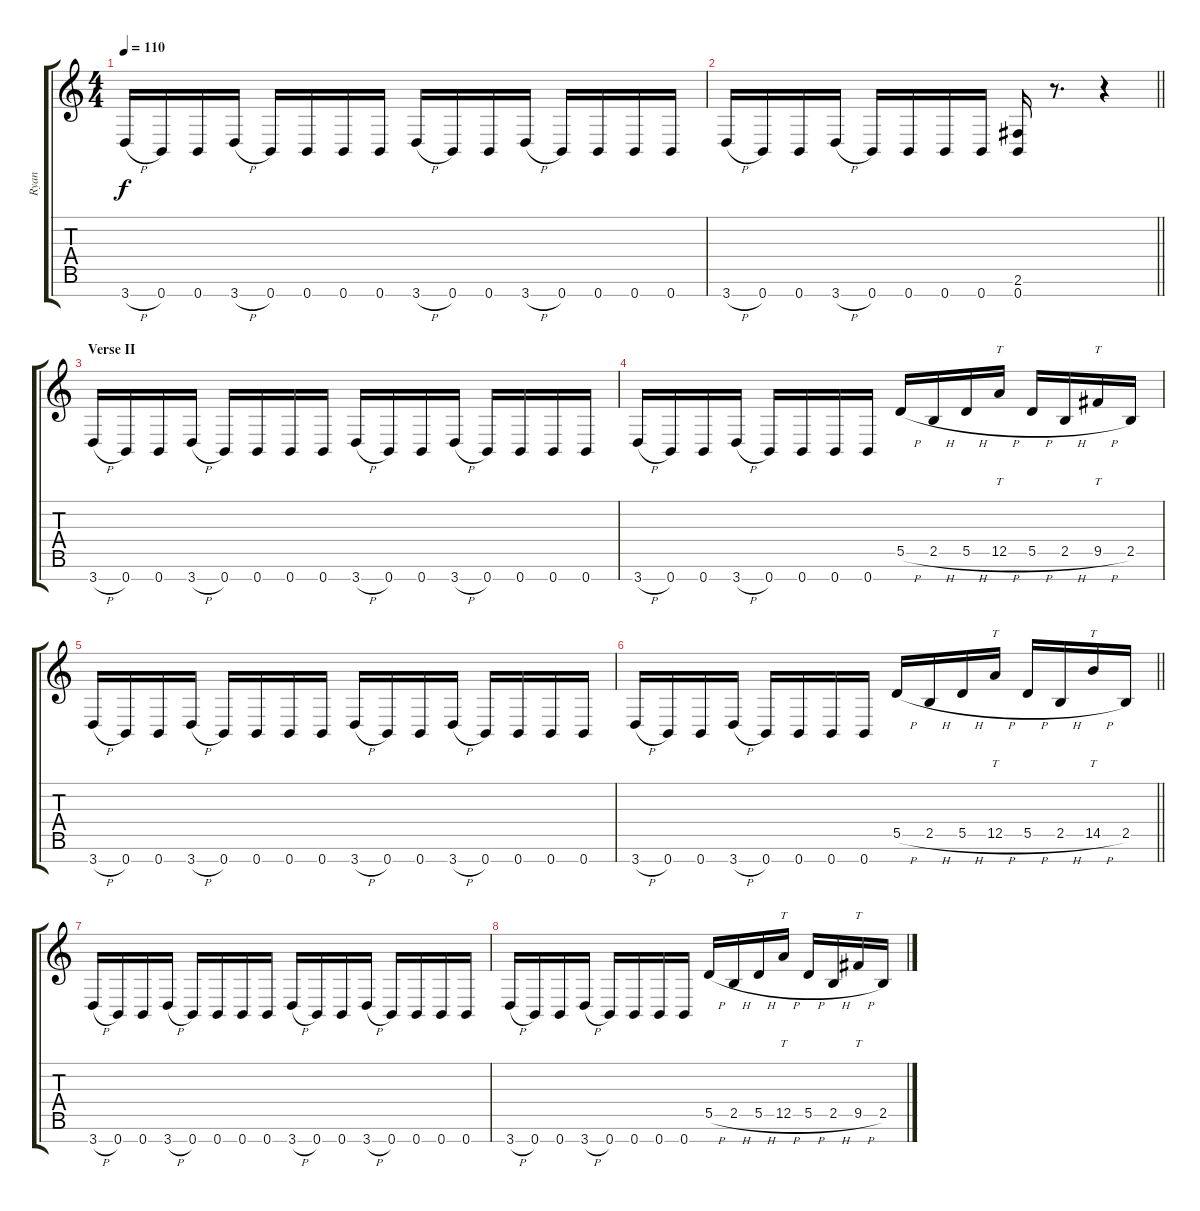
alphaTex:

\track ("Ryan" "Ryan") {instrument distortionguitar}
\staff {score tabs}
\tuning (E4 B3 G3 D3 A2 E2 B1) {hide}
\ts (4 4)
\tempo 110
\clef g2
\ks c
3.7{h}.16{dy f} 0.7.16 0.7.16 3.7{h}.16 0.7.16 0.7.16 0.7.16 0.7.16 3.7{h}.16 0.7.16 0.7.16 3.7{h}.16 0.7.16 0.7.16 0.7.16 0.7.16 |
\barLineRight lightlight
3.7{h}.16 0.7.16 0.7.16 3.7{h}.16 0.7.16 0.7.16 0.7.16 0.7.16 (2.6 0.7).16 r.8{d} r.4 |
\section ("" "Verse II")
3.7{h}.16 0.7.16 0.7.16 3.7{h}.16 0.7.16 0.7.16 0.7.16 0.7.16 3.7{h}.16 0.7.16 0.7.16 3.7{h}.16 0.7.16 0.7.16 0.7.16 0.7.16 |
3.7{h}.16 0.7.16 0.7.16 3.7{h}.16 0.7.16 0.7.16 0.7.16 0.7.16 5.5{h}.16 2.5{h}.16 5.5{h}.16 12.5{h}.16{tt} 5.5{h}.16 2.5{h}.16 9.5{h}.16{tt} 2.5.16 |
3.7{h}.16 0.7.16 0.7.16 3.7{h}.16 0.7.16 0.7.16 0.7.16 0.7.16 3.7{h}.16 0.7.16 0.7.16 3.7{h}.16 0.7.16 0.7.16 0.7.16 0.7.16 |
\barLineRight lightlight
3.7{h}.16 0.7.16 0.7.16 3.7{h}.16 0.7.16 0.7.16 0.7.16 0.7.16 5.5{h}.16 2.5{h}.16 5.5{h}.16 12.5{h}.16{tt} 5.5{h}.16 2.5{h}.16 14.5{h}.16{tt} 2.5.16 |
3.7{h}.16 0.7.16 0.7.16 3.7{h}.16 0.7.16 0.7.16 0.7.16 0.7.16 3.7{h}.16 0.7.16 0.7.16 3.7{h}.16 0.7.16 0.7.16 0.7.16 0.7.16 |
3.7{h}.16 0.7.16 0.7.16 3.7{h}.16 0.7.16 0.7.16 0.7.16 0.7.16 5.5{h}.16 2.5{h}.16 5.5{h}.16 12.5{h}.16{tt} 5.5{h}.16 2.5{h}.16 9.5{h}.16{tt} 2.5.16
